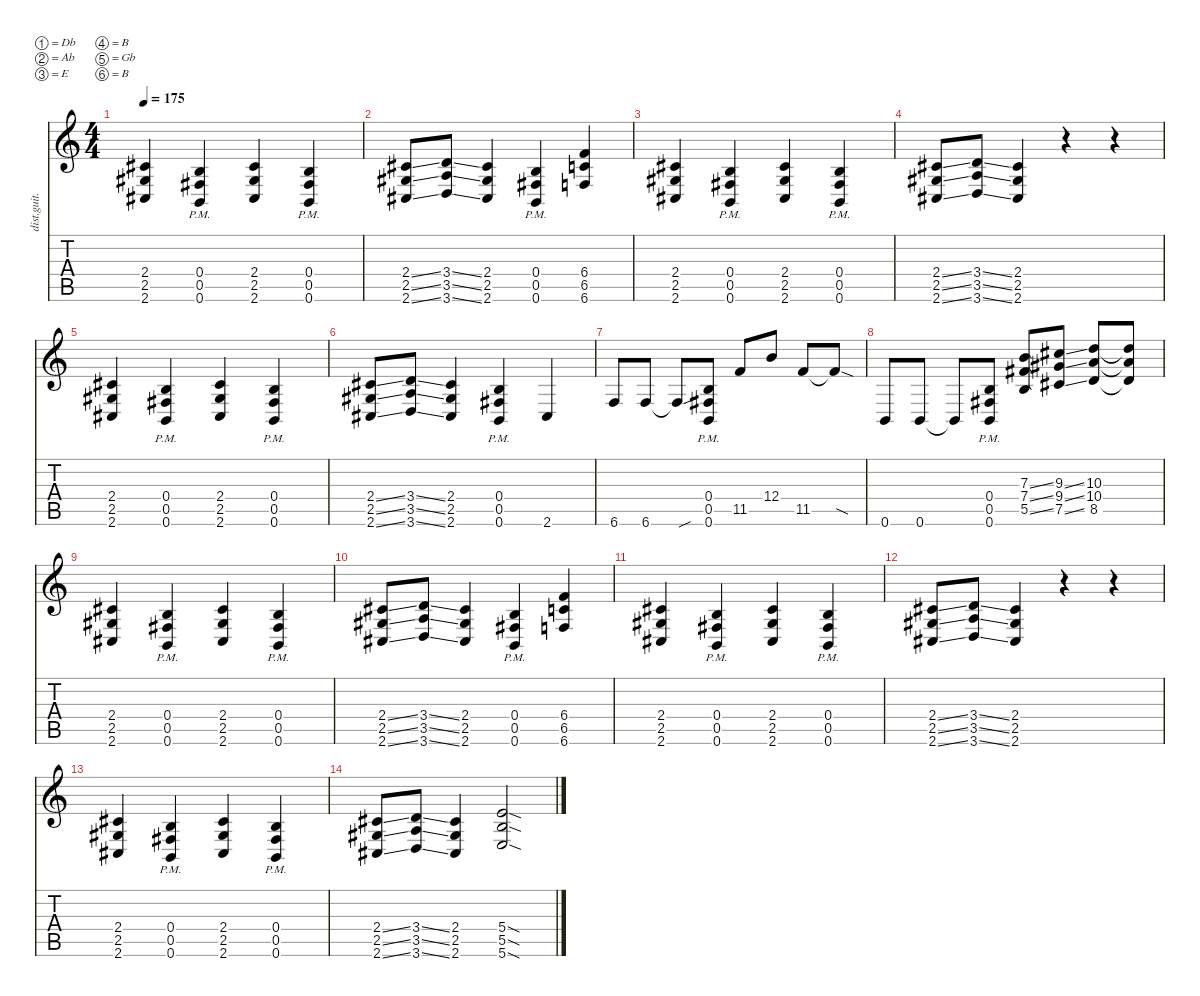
\defaultSystemsLayout 4
\hideDynamics
\bracketExtendMode nobrackets
\otherSystemsTrackNameOrientation horizontal
\track ("riff" "dist.guit.") {instrument distortionguitar}
\staff {score tabs}
\tuning (Db4 Ab3 E3 B2 Gb2 B1)
\ts (4 4)
\tempo 175
\clef g2
\ks c
(2.6{acc #} 2.5{acc #} 2.4{acc #}).4{dy mf beam Up} (0.6{pm} 0.4{pm} 0.5{pm acc #}).4{beam Up} (2.6{acc #} 2.5{acc #} 2.4{acc #}).4{beam Up} (0.6{pm} 0.4{pm} 0.5{pm acc #}).4{beam Up} |
(2.6{ss acc #} 2.5{ss acc #} 2.4{ss acc #}).8{beam Up} (3.6{ss} 3.5{ss} 3.4{ss}).8{beam Up} (2.6{acc #} 2.5{acc #} 2.4{acc #}).4{beam Up} (0.6{pm} 0.5{pm acc #} 0.4{pm}).4{beam Up} (6.6 6.5 6.4).4{beam Up} |
(2.6{acc #} 2.5{acc #} 2.4{acc #}).4{beam Up} (0.6{pm} 0.4{pm} 0.5{pm acc #}).4{beam Up} (2.6{acc #} 2.5{acc #} 2.4{acc #}).4{beam Up} (0.6{pm} 0.4{pm} 0.5{pm acc #}).4{beam Up} |
(2.6{ss acc #} 2.5{ss acc #} 2.4{ss acc #}).8{beam Up} (3.6{ss} 3.5{ss} 3.4{ss}).8{beam Up} (2.6{acc #} 2.5{acc #} 2.4{acc #}).4{beam Up} r.4{beam Up} r.4{beam Up} |
(2.6{acc #} 2.5{acc #} 2.4{acc #}).4{beam Up} (0.6{pm} 0.4{pm} 0.5{pm acc #}).4{beam Up} (2.6{acc #} 2.5{acc #} 2.4{acc #}).4{beam Up} (0.6{pm} 0.4{pm} 0.5{pm acc #}).4{beam Up} |
(2.6{ss acc #} 2.5{ss acc #} 2.4{ss acc #}).8{beam Up} (3.6{ss} 3.5{ss} 3.4{ss}).8{beam Up} (2.6{acc #} 2.5{acc #} 2.4{acc #}).4{beam Up} (0.6{pm} 0.5{pm acc #} 0.4{pm}).4{beam Up} 2.6{acc #}.4{beam Up} |
6.6.8{beam Up} 6.6.8{beam Up} 6.6{sou t}.8{beam Up} (0.6{pm} 0.5{pm acc #} 0.4{pm}).8{beam Up} 11.5.8{beam Up} 12.4.8{beam Up} 11.5.8{beam Up} 11.5{sod t}.8{beam Up} |
0.6.8{beam Up} 0.6.8{beam Up} 0.6{t}.8{beam Up} (0.6{pm} 0.5{pm acc #} 0.4{pm}).8{beam Up} (5.5{ss} 7.4{ss acc #} 7.3{ss}).8{beam Up} (7.5{ss acc #} 9.4{ss acc #} 9.3{ss acc #}).8{beam Up} (8.5 10.4 10.3).8{beam Up} (8.5{t} 10.4{t} 10.3{t}).8{beam Up} |
(2.6{acc #} 2.5{acc #} 2.4{acc #}).4{beam Up} (0.6{pm} 0.4{pm} 0.5{pm acc #}).4{beam Up} (2.6{acc #} 2.5{acc #} 2.4{acc #}).4{beam Up} (0.6{pm} 0.4{pm} 0.5{pm acc #}).4{beam Up} |
(2.6{ss acc #} 2.5{ss acc #} 2.4{ss acc #}).8{beam Up} (3.6{ss} 3.5{ss} 3.4{ss}).8{beam Up} (2.6{acc #} 2.5{acc #} 2.4{acc #}).4{beam Up} (0.6{pm} 0.5{pm acc #} 0.4{pm}).4{beam Up} (6.6 6.5 6.4).4{beam Up} |
(2.6{acc #} 2.5{acc #} 2.4{acc #}).4{beam Up} (0.6{pm} 0.4{pm} 0.5{pm acc #}).4{beam Up} (2.6{acc #} 2.5{acc #} 2.4{acc #}).4{beam Up} (0.6{pm} 0.4{pm} 0.5{pm acc #}).4{beam Up} |
(2.6{ss acc #} 2.5{ss acc #} 2.4{ss acc #}).8{beam Up} (3.6{ss} 3.5{ss} 3.4{ss}).8{beam Up} (2.6{acc #} 2.5{acc #} 2.4{acc #}).4{beam Up} r.4{beam Up} r.4{beam Up} |
(2.6{acc #} 2.5{acc #} 2.4{acc #}).4{beam Up} (0.6{pm} 0.4{pm} 0.5{pm acc #}).4{beam Up} (2.6{acc #} 2.5{acc #} 2.4{acc #}).4{beam Up} (0.6{pm} 0.4{pm} 0.5{pm acc #}).4{beam Up} |
(2.6{ss acc #} 2.5{ss acc #} 2.4{ss acc #}).8{beam Up} (3.6{ss} 3.5{ss} 3.4{ss}).8{beam Up} (2.6{acc #} 2.5{acc #} 2.4{acc #}).4{beam Up} (5.6{sod} 5.5{sod} 5.4{sod}).2{beam Up}
